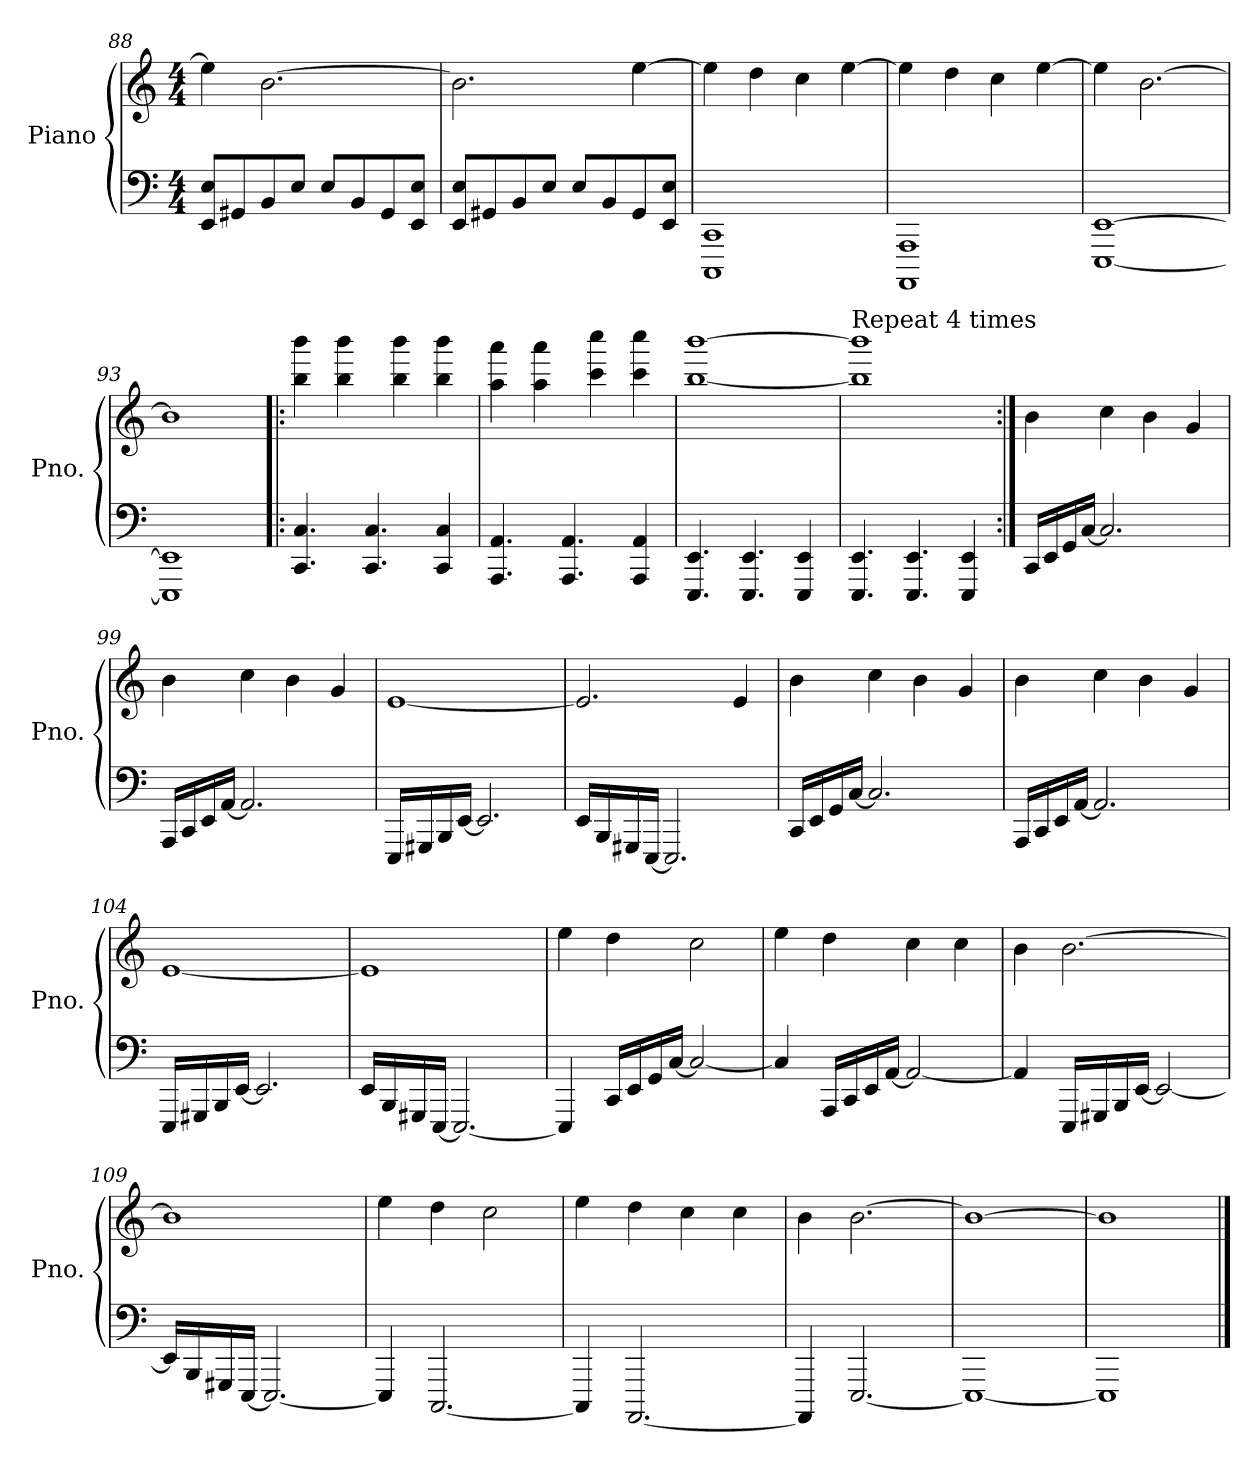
**kern	**kern
*part1	*part1
*staff2	*staff1
*I"Piano	*
*I'Pno.	*
*clefF4	*clefG2
*k[]	*k[]
*M4/4	*M4/4
=88	=88
8EE/ 8E/L	4ee\]
8GG#X/	.
8BB/	[2.b\
8E/J	.
8E/L	.
8BB/	.
8GG#/	.
8EE/ 8E/J	.
=89	=89
8EE/ 8E/L	2.b\]
8GG#X/	.
8BB/	.
8E/J	.
8E/L	.
8BB/	.
8GG#/	[4ee\
8EE/ 8E/J	.
=90	=90
1CCC 1CC	4ee\]
.	4dd\
.	4cc\
.	[4ee\
=91	=91
1AAAA 1AAA	4ee\]
.	4dd\
.	4cc\
.	[4ee\
=92	=92
[1EEE [1EE	4ee\]
.	[2.b\
=93	=93
1EEE] 1EE]	1b]
!!LO:PB:g=z
=94!|:	=94!|:
4.CC/ 4.C/	4bb\ 4bbb\
.	4bb\ 4bbb\
4.CC/ 4.C/	.
.	4bb\ 4bbb\
4CC/ 4C/	4bb\ 4bbb\
=95	=95
4.AAA/ 4.AA/	4aa\ 4aaa\
.	4aa\ 4aaa\
4.AAA/ 4.AA/	.
.	4ccc\ 4cccc\
4AAA/ 4AA/	4ccc\ 4cccc\
=96	=96
4.EEE/ 4.EE/	[1bb [1bbb
4.EEE/ 4.EE/	.
4EEE/ 4EE/	.
=97	=97
!	!LO:TX:a:t=Repeat 4 times
4.EEE/ 4.EE/	1bb] 1bbb]
4.EEE/ 4.EE/	.
4EEE/ 4EE/	.
=98:|!	=98:|!
16CC/LL	4b\
16EE/	.
16GG/	.
[16C/JJ	.
2.C/]	4cc\
.	4b\
.	4g/
=99	=99
16AAA/LL	4b\
16CC/	.
16EE/	.
[16AA/JJ	.
2.AA/]	4cc\
.	4b\
.	4g/
!!LO:LB:g=z
=100	=100
16EEE/LL	[1e
16GGG#X/	.
16BBB/	.
[16EE/JJ	.
2.EE/]	.
=101	=101
16EE/LL	2.e/]
16BBB/	.
16GGG#X/	.
[16EEE/JJ	.
2.EEE/]	.
.	4e/
=102	=102
16CC/LL	4b\
16EE/	.
16GG/	.
[16C/JJ	.
2.C/]	4cc\
.	4b\
.	4g/
=103	=103
16AAA/LL	4b\
16CC/	.
16EE/	.
[16AA/JJ	.
2.AA/]	4cc\
.	4b\
.	4g/
=104	=104
16EEE/LL	[1e
16GGG#X/	.
16BBB/	.
[16EE/JJ	.
2.EE/]	.
!!LO:LB:g=z
=105	=105
16EE/LL	1e]
16BBB/	.
16GGG#X/	.
[16EEE/JJ	.
2.EEE/_	.
=106	=106
4EEE/]	4ee\
16CC/LL	4dd\
16EE/	.
16GG/	.
[16C/JJ	.
2C/_	2cc\
=107	=107
4C/]	4ee\
16AAA/LL	4dd\
16CC/	.
16EE/	.
[16AA/JJ	.
2AA/_	4cc\
.	4cc\
=108	=108
4AA/]	4b\
16EEE/LL	[2.b\
16GGG#X/	.
16BBB/	.
[16EE/JJ	.
2EE/_	.
=109	=109
16EE/LL]	1b]
16BBB/	.
16GGG#X/	.
[16EEE/JJ	.
2.EEE/_	.
=110	=110
4EEE/]	4ee\
[2.CCC/	4dd\
.	2cc\
!!LO:LB:g=z
=111	=111
4CCC/]	4ee\
[2.AAAA/	4dd\
.	4cc\
.	4cc\
=112	=112
4AAAA/]	4b\
[2.EEE/	[2.b\
=113	=113
1EEE_	1b_
=114	=114
1EEE]	1b]
==	==
*-	*-
